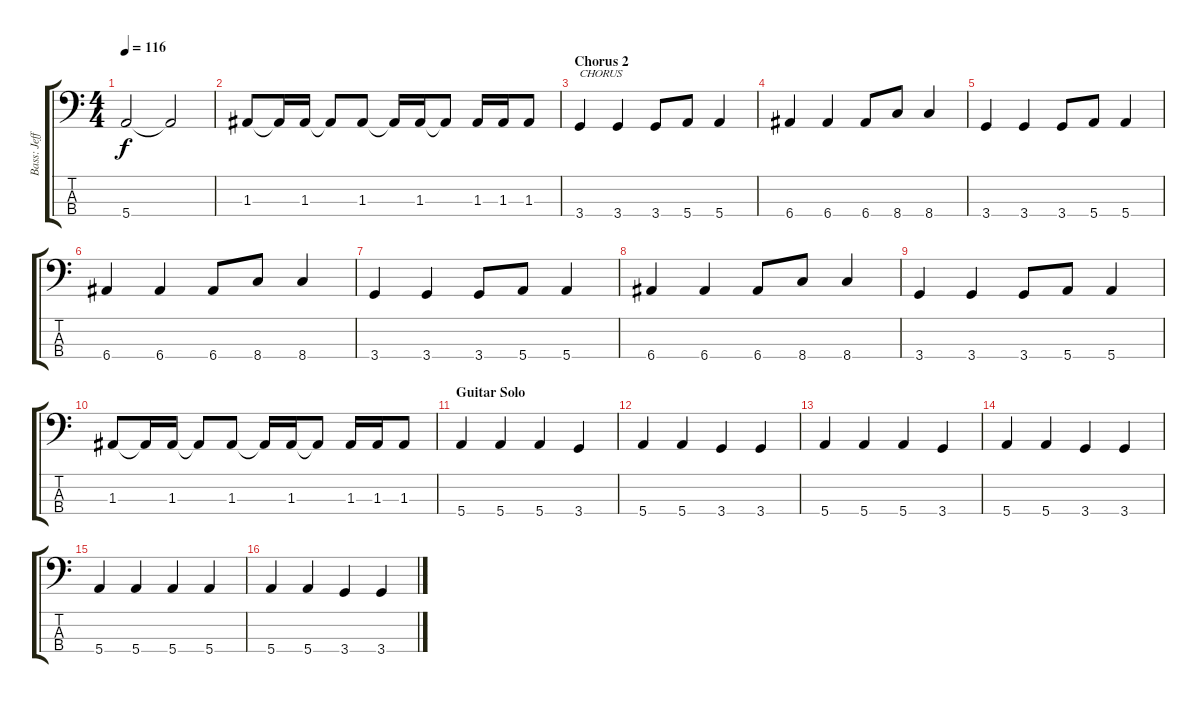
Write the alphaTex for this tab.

\track ("Bass: Jeff Ament" "Bass: Jeff") {instrument electricbassfinger}
\staff {score tabs}
\tuning (G2 D2 A1 E1) {hide}
\ts (4 4)
\tempo 116
\clef f4
\ks c
5.4.2{dy f} 5.4{t}.2 |
1.3.8 1.3{t}.16 1.3.16 1.3{t}.8 1.3.8 1.3{t}.16 1.3.16 1.3{t}.8 1.3.16 1.3.16 1.3.8 |
\section ("" "Chorus 2")
3.4.4{txt "CHORUS"} 3.4.4 3.4.8 5.4.8 5.4.4 |
6.4.4 6.4.4 6.4.8 8.4.8 8.4.4 |
3.4.4 3.4.4 3.4.8 5.4.8 5.4.4 |
6.4.4 6.4.4 6.4.8 8.4.8 8.4.4 |
3.4.4 3.4.4 3.4.8 5.4.8 5.4.4 |
6.4.4 6.4.4 6.4.8 8.4.8 8.4.4 |
3.4.4 3.4.4 3.4.8 5.4.8 5.4.4 |
1.3.8 1.3{t}.16 1.3.16 1.3{t}.8 1.3.8 1.3{t}.16 1.3.16 1.3{t}.8 1.3.16 1.3.16 1.3.8 |
\section ("" "Guitar Solo")
5.4.4 5.4.4 5.4.4 3.4.4 |
5.4.4 5.4.4 3.4.4 3.4.4 |
5.4.4 5.4.4 5.4.4 3.4.4 |
5.4.4 5.4.4 3.4.4 3.4.4 |
5.4.4 5.4.4 5.4.4 5.4.4 |
5.4.4 5.4.4 3.4.4 3.4.4
